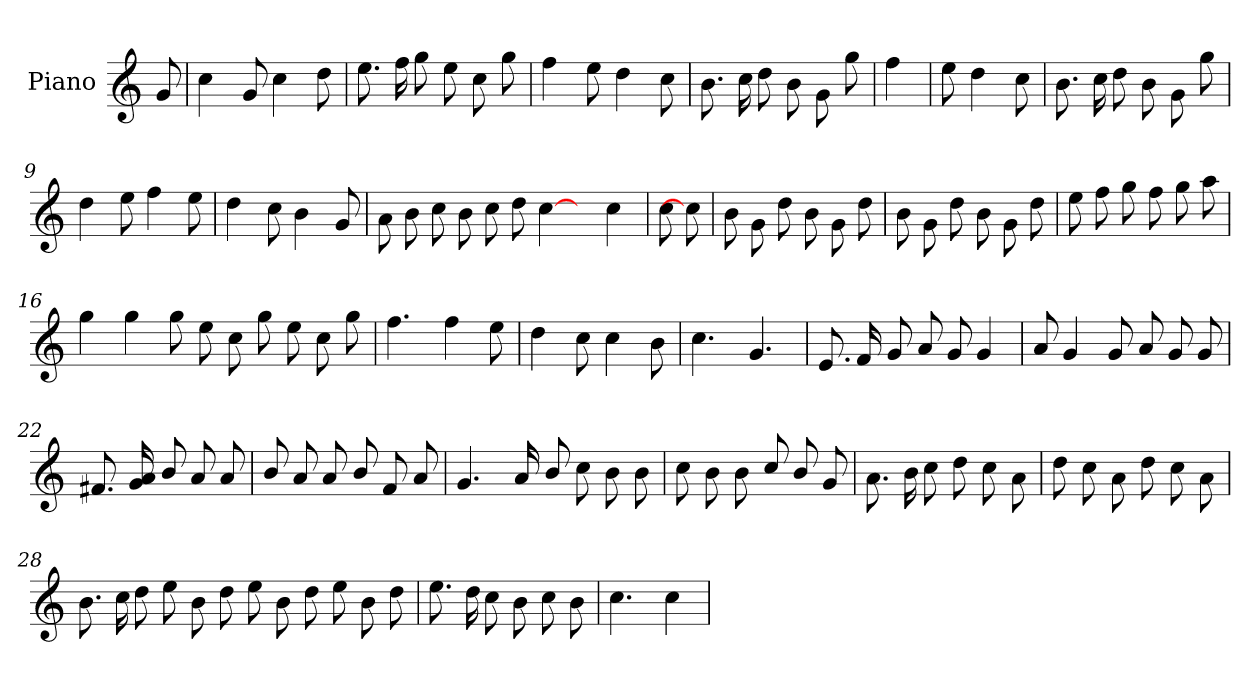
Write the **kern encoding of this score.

**kern
*part1
*staff1
*I"Piano
*I'Pno
*clefG2
*k[]
=1
8g/
=2
4cc\
8g/
4cc\
8dd\
=3
8.ee\
16ff\
8gg\
8ee\
8cc\
8gg\
=4
4ff\
8ee\
4dd\
8cc\
=5
8.b\
16cc\
8dd\
8b\
8g\
8gg\
=6
4ff\
=7
8ee\
4dd\
8cc\
=8
8.b\
16cc\
8dd\
8b\
8g\
8gg\
=9
4dd\
8ee\
4ff\
8ee\
!!LO:LB:g=z
=10
4dd\
8cc\
4b\
8g/
!!LO:LB:g=z
=11
8a\
8b\
8cc\
8b\
8cc\
8dd\
[4cc\
8ryy
4cc\
=12
8cc\
8cc\]
=13
8b\
8g\
8dd\
8b\
8g\
8dd\
=14
8b\
8g\
8dd\
8b\
8g\
8dd\
=15
8ee\
8ff\
8gg\
8ff\
8gg\
8aa\
=16
4gg\
4gg\
8gg\
8ee\
8cc\
8gg\
8ee\
8cc\
8gg\
!!LO:LB:g=z
=17
4.ff\
4ff\
8ee\
!!LO:LB:g=z
=18
4dd\
8cc\
4cc\
8b\
=19
4.cc\
4.g/
=20
8.e/
16f/
8g/
8a/
8g/
4g/
=21
8a/
4g/
8g/
8a/
8g/
8g/
=22
8.f#/
16a/ 16g/
8b/
8a/
8a/
=23
8b/
8a/
8a/
8b/
8f/
8a/
=24
4.g/
16a/
8b/
8cc\
8b\
8b\
!!LO:LB:g=z
=25
8cc\
8b\
8b\
8cc/
8b/
8g/
=26
8.a\
16b\
8cc\
8dd\
8cc\
8a\
=27
8dd\
8cc\
8a\
8dd\
8cc\
8a\
=28
8.b\
16cc\
8dd\
8ee\
8b\
8dd\
8ee\
8b\
8dd\
8ee\
8b\
8dd\
=29
8.ee\
16dd\
8cc\
8b\
8cc\
8b\
=30
4.cc\
4cc\
=
*-
